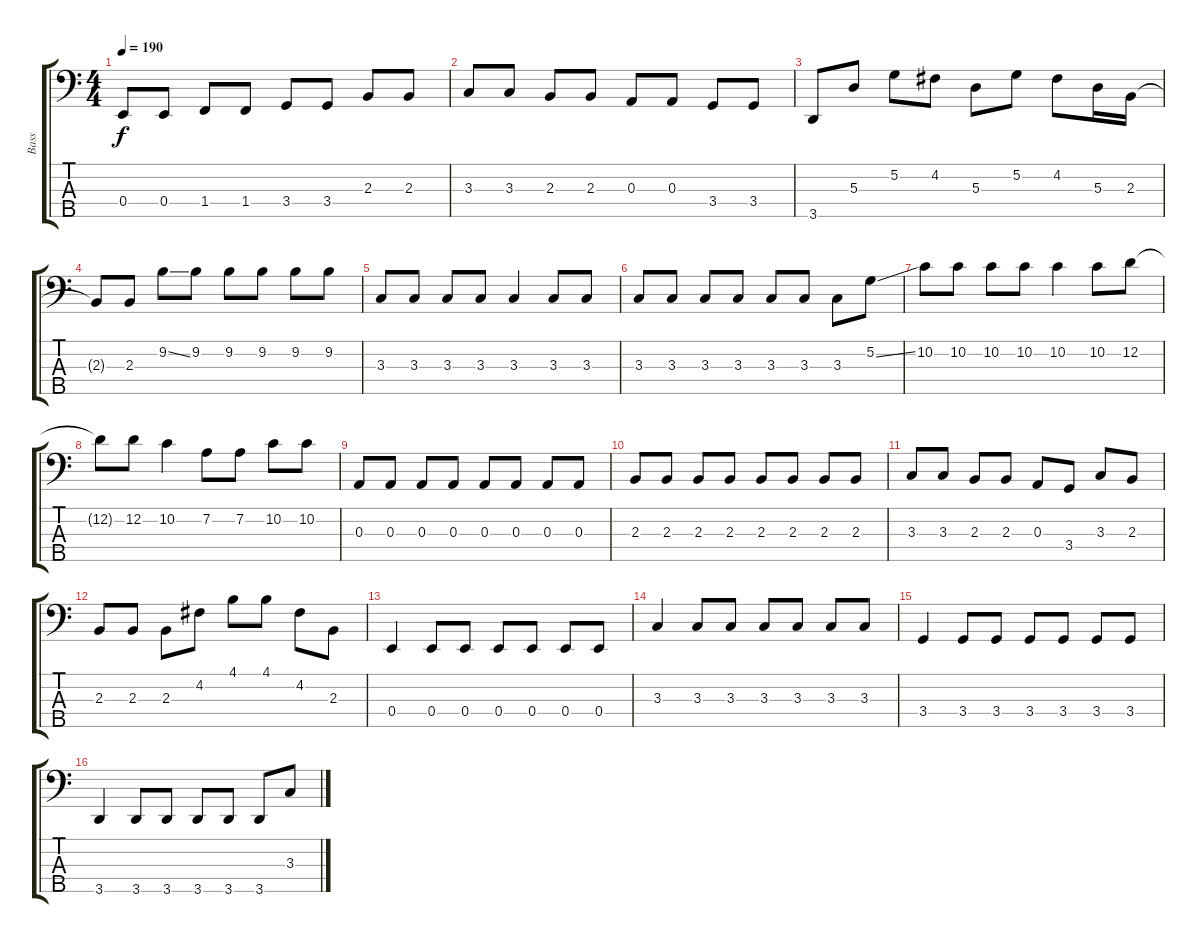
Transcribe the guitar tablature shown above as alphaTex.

\track ("Bass" "Bass") {instrument electricbassfinger}
\staff {score tabs}
\tuning (G2 D2 A1 E1 B0) {hide}
\ts (4 4)
\tempo 190
\clef f4
\ks c
0.4.8{dy f} 0.4.8 1.4.8 1.4.8 3.4.8 3.4.8 2.3.8 2.3.8 |
3.3.8 3.3.8 2.3.8 2.3.8 0.3.8 0.3.8 3.4.8 3.4.8 |
3.5.8 5.3.8 5.2.8 4.2.8 5.3.8 5.2.8 4.2.8 5.3.16 2.3.16 |
2.3{t}.8 2.3.8 9.2{ss}.8 9.2.8 9.2.8 9.2.8 9.2.8 9.2.8 |
3.3.8 3.3.8 3.3.8 3.3.8 3.3.4 3.3.8 3.3.8 |
3.3.8 3.3.8 3.3.8 3.3.8 3.3.8 3.3.8 3.3.8 5.2{ss}.8 |
10.2.8 10.2.8 10.2.8 10.2.8 10.2.4 10.2.8 12.2.8 |
12.2{t}.8 12.2.8 10.2.4 7.2.8 7.2.8 10.2.8 10.2.8 |
0.3.8 0.3.8 0.3.8 0.3.8 0.3.8 0.3.8 0.3.8 0.3.8 |
2.3.8 2.3.8 2.3.8 2.3.8 2.3.8 2.3.8 2.3.8 2.3.8 |
3.3.8 3.3.8 2.3.8 2.3.8 0.3.8 3.4.8 3.3.8 2.3.8 |
2.3.8 2.3.8 2.3.8 4.2.8 4.1.8 4.1.8 4.2.8 2.3.8 |
0.4.4 0.4.8 0.4.8 0.4.8 0.4.8 0.4.8 0.4.8 |
3.3.4 3.3.8 3.3.8 3.3.8 3.3.8 3.3.8 3.3.8 |
3.4.4 3.4.8 3.4.8 3.4.8 3.4.8 3.4.8 3.4.8 |
3.5.4 3.5.8 3.5.8 3.5.8 3.5.8 3.5.8 3.3.8
